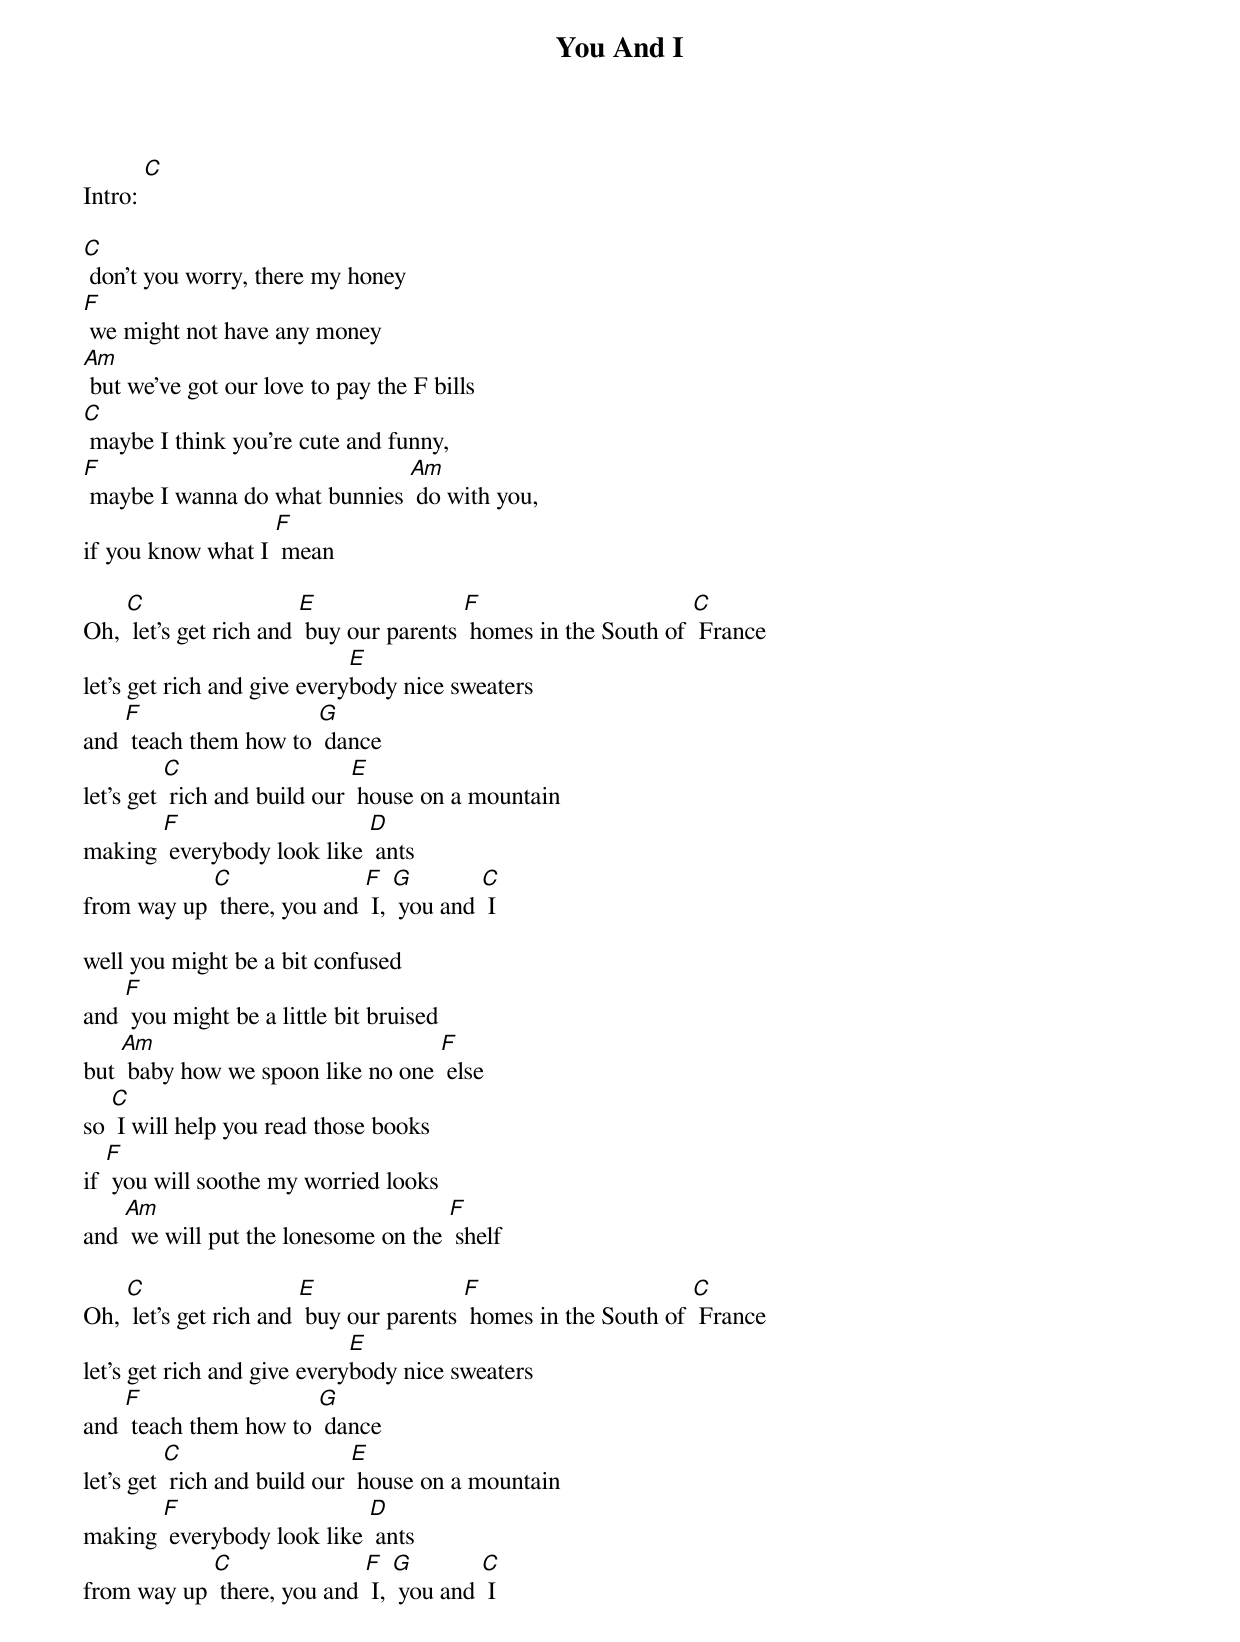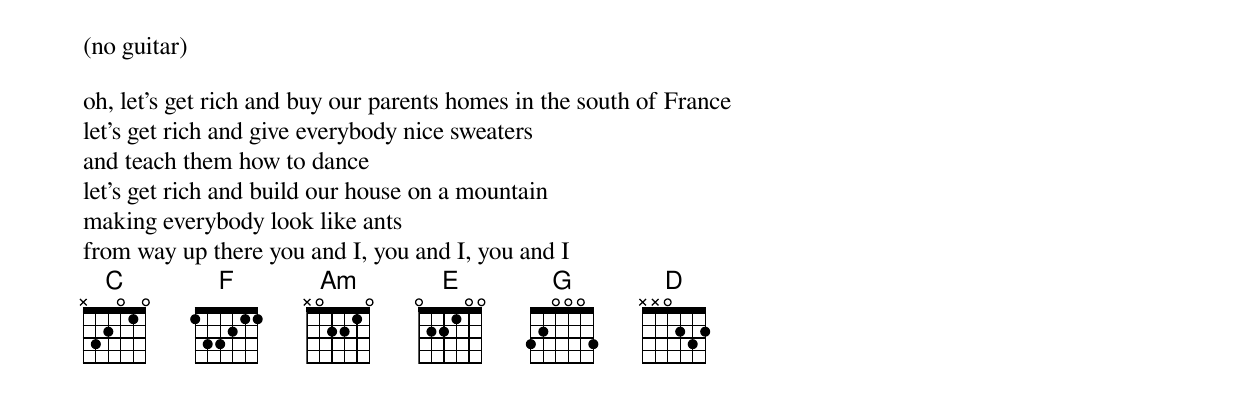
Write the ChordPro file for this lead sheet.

{t:You And I}
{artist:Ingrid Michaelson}
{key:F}
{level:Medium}
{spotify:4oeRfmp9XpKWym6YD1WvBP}

Intro: [C]

[C] don't you worry, there my honey
[F] we might not have any money
[Am] but we've got our love to pay the F bills
[C] maybe I think you're cute and funny,
[F] maybe I wanna do what bunnies [Am] do with you,
if you know what I [F] mean

Oh, [C] let's get rich and [E] buy our parents [F] homes in the South of [C] France
let's get rich and give every[E]body nice sweaters
and [F] teach them how to [G] dance
let's get [C] rich and build our [E] house on a mountain
making [F] everybody look like [D] ants
from way up [C] there, you and [F] I, [G] you and [C] I

well you might be a bit confused
and [F] you might be a little bit bruised
but [Am] baby how we spoon like no one [F] else
so [C] I will help you read those books
if [F] you will soothe my worried looks
and [Am] we will put the lonesome on the [F] shelf

Oh, [C] let's get rich and [E] buy our parents [F] homes in the South of [C] France
let's get rich and give every[E]body nice sweaters
and [F] teach them how to [G] dance
let's get [C] rich and build our [E] house on a mountain
making [F] everybody look like [D] ants
from way up [C] there, you and [F] I, [G] you and [C] I

(no guitar)

oh, let’s get rich and buy our parents homes in the south of France
let's get rich and give everybody nice sweaters
and teach them how to dance
let's get rich and build our house on a mountain
making everybody look like ants
from way up there you and I, you and I, you and I
